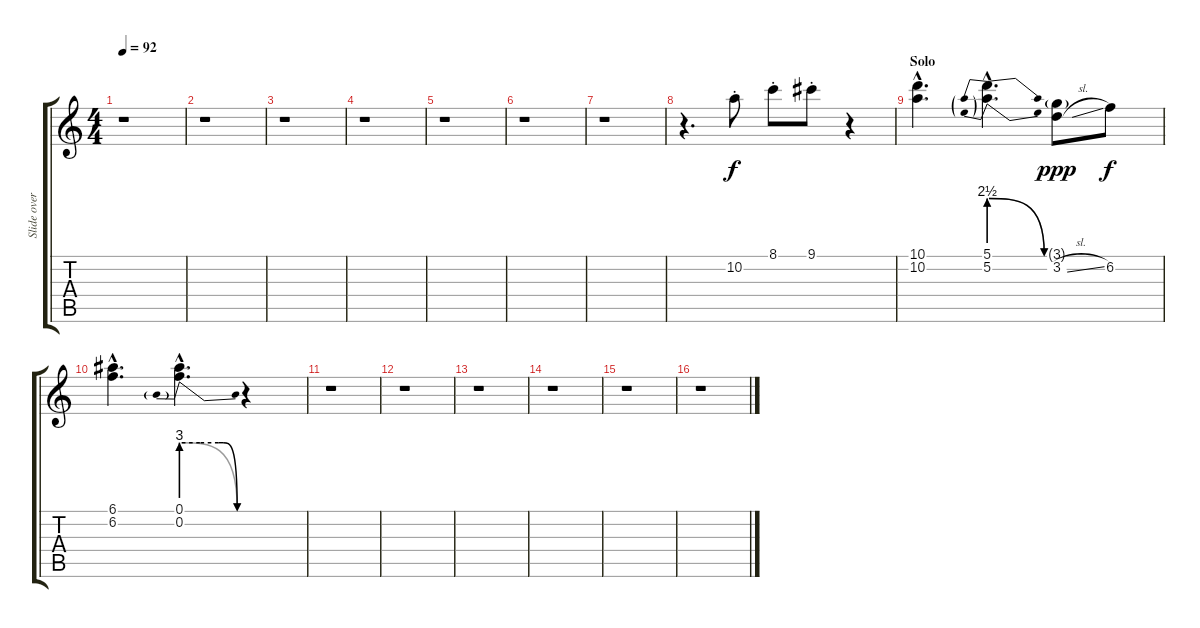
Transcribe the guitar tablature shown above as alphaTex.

\track ("Slide overdubs" "Slide over") {instrument overdrivenguitar}
\staff {score tabs}
\tuning (E4 B3 G3 D3 A2 E2) {hide}
\ts (4 4)
\tempo 92
\clef g2
\ks c
r.1{dy f} |
r.1 |
r.1 |
r.1 |
r.1 |
r.1 |
r.1 |
r.4{d} 10.2{st}.8 8.1{st}.8 9.1{st}.8 r.4 |
\section ("" "Solo")
(10.1{hac} 10.2{hac}).4{d} (5.1{be (prebendrelease 0 10 60 0) hac} 5.2{be (prebendrelease 0 10 60 0) hac}).4{d} (3.1{g} 3.2{sl}).8{dy ppp} 6.2.8{dy f} |
(6.1{hac} 6.2{hac}).4{d} (0.1{be (custom 0 12 20 12 40 12 45 12 60 0) hac} 0.2{be (prebendrelease 0 12 60 0) hac}).4{d} r.4 |
r.1 |
r.1 |
r.1 |
r.1 |
r.1 |
r.1
